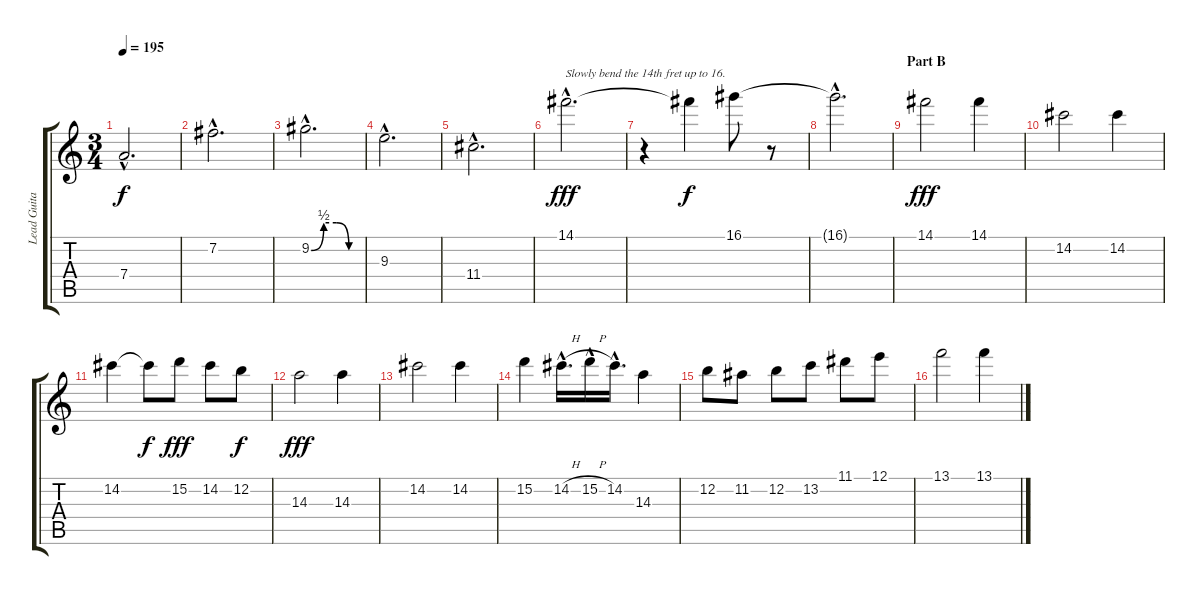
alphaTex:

\track ("Lead Guitar" "Lead Guita") {instrument distortionguitar}
\staff {score tabs}
\tuning (E4 B3 G3 D3 A2 E2) {hide}
\ts (3 4)
\tempo 195
\clef g2
\ks c
7.4{hac}.2{d dy f} |
7.2{hac}.2{d} |
9.2{be (custom 0 0 15 2 30 2 45 0 60 0) hac}.2{d} |
9.3{hac}.2{d} |
11.4{hac}.2{d} |
14.1{hac}.2{d txt "Slowly bend the 14th fret up to 16." dy fff} |
r.4 14.1{t}.4{dy f} 16.1.8 r.8 |
16.1{hac t}.2{d} |
\section ("" "Part B")
14.1.2{dy fff} 14.1.4 |
14.2.2 14.2.4 |
14.2.4 14.2{t}.8{dy f} 15.2.8{dy fff} 14.2.8 12.2.8{dy f} |
14.3.2{dy fff} 14.3.4 |
14.2.2 14.2.4 |
15.2.4 14.2{h hac}.16{d} 15.2{h hac}.16 14.2{hac}.16{d} 14.3.4 |
12.2.8 11.2.8 12.2.8 13.2.8 11.1.8 12.1.8 |
13.1.2 13.1.4
